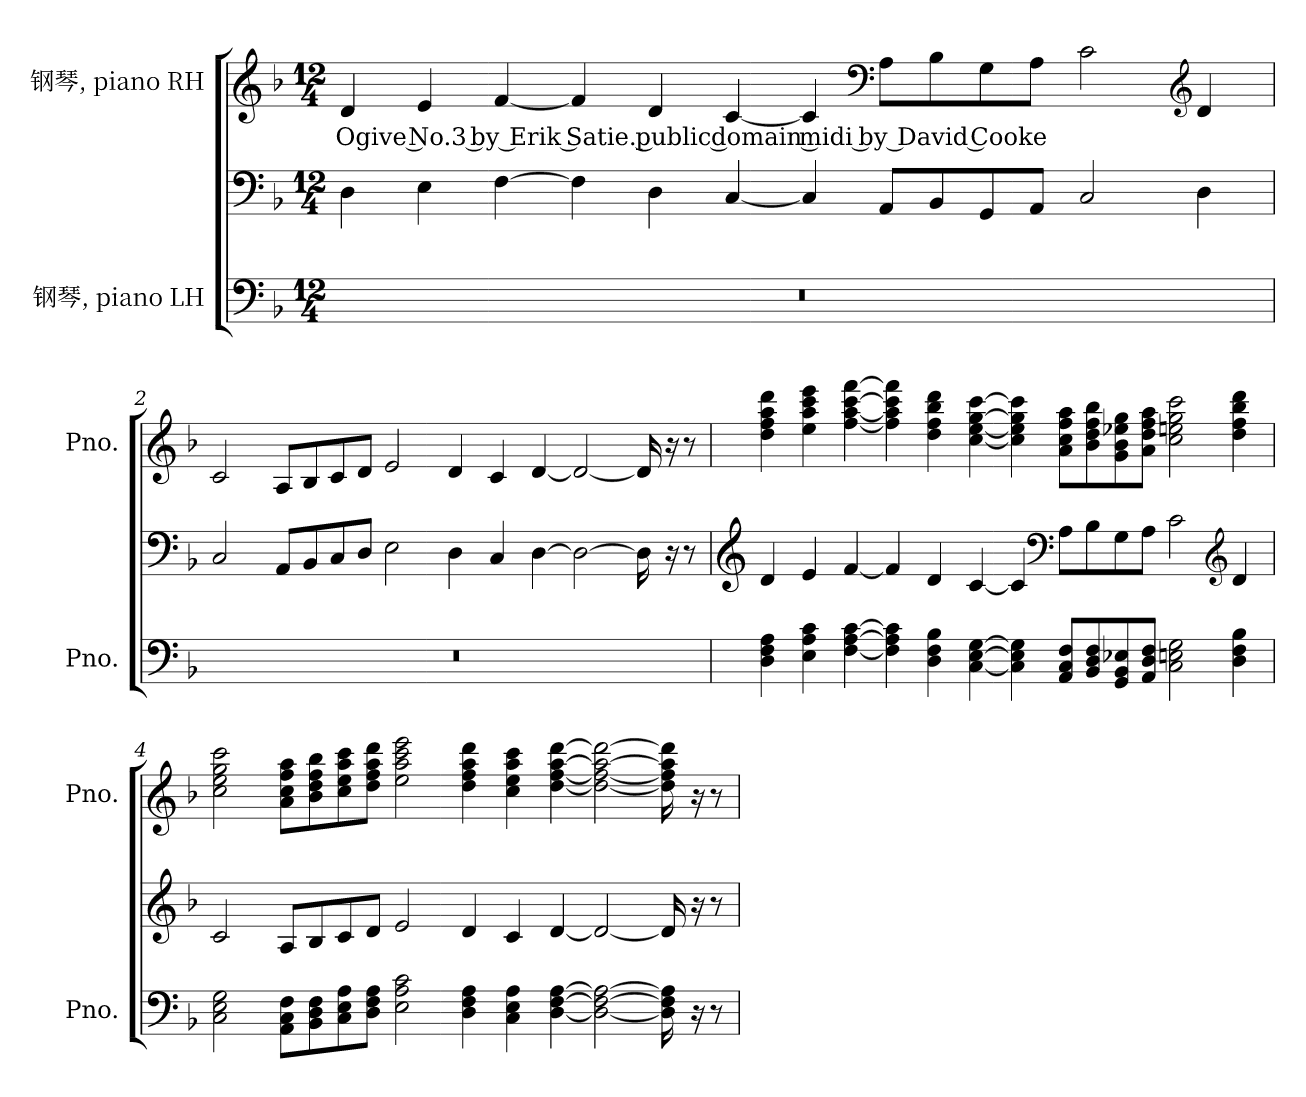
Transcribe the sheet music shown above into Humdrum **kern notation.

**kern	**kern	**kern	**text
*part2	*part2	*part1	*part1
*staff3	*staff2	*staff1	*staff1
*I"钢琴, piano LH	*	*I"钢琴, piano RH	*
*I'Pno.	*	*I'Pno.	*
*clefF4	*clefF4	*clefG2	*
*k[b-]	*k[b-]	*k[b-]	*
*M12/4	*M12/4	*M12/4	*
*MM56	*MM56	*MM56	*
=1	=1	=1	=1
0.r	4D\	4d/	Ogive No.3 by Erik Satie. public domain midi by David Cooke
.	4E\	4e/	.
.	[4F\	[4f/	.
.	4F\]	4f/]	.
.	4D\	4d/	.
.	[4C/	[4c/	.
.	4C/]	4c/]	.
*	*	*clefF4	*
.	8AA/L	8A\L	.
.	8BB-/	8B-\	.
.	8GG/	8G\	.
.	8AA/J	8A\J	.
.	2C/	2c\	.
*	*	*clefG2	*
.	4D\	4d/	.
!!LO:LB:g=z
=2	=2	=2	=2
0.r	2C/	2c/	.
.	8AA/L	8A/L	.
.	8BB-/	8B-/	.
.	8C/	8c/	.
.	8D/J	8d/J	.
.	2E\	2e/	.
.	4D\	4d/	.
.	4C/	4c/	.
.	[4D\	[4d/	.
.	2D\_	2d/_	.
.	16D\]	16d/]	.
.	16r	16r	.
.	8r	8r	.
=3	=3	=3	=3
*	*clefG2	*	*
4D\ 4F\ 4A\	4d/	4dd\ 4ff\ 4aa\ 4ddd\	.
4E\ 4A\ 4c\	4e/	4ee\ 4aa\ 4ccc\ 4eee\	.
[4F\ [4A\ [4c\	[4f/	[4ff\ [4aa\ [4ccc\ [4fff\	.
4F\] 4A\] 4c\]	4f/]	4ff\] 4aa\] 4ccc\] 4fff\]	.
4D\ 4F\ 4B-\	4d/	4dd\ 4ff\ 4bb-\ 4ddd\	.
[4C\ [4E\ [4G\	[4c/	[4cc\ [4ee\ [4gg\ [4ccc\	.
4C\] 4E\] 4G\]	4c/]	4cc\] 4ee\] 4gg\] 4ccc\]	.
*	*clefF4	*	*
8AA/ 8C/ 8F/L	8A\L	8a\ 8cc\ 8ff\ 8aa\L	.
8BB-/ 8D/ 8F/	8B-\	8b-\ 8dd\ 8ff\ 8bb-\	.
8GG/ 8BB-/ 8E-X/	8G\	8g\ 8b-\ 8ee-X\ 8gg\	.
8AA/ 8D/ 8F/J	8A\J	8a\ 8dd\ 8ff\ 8aa\J	.
2C\ 2En\ 2G\	2c\	2cc\ 2een\ 2gg\ 2ccc\	.
*	*clefG2	*	*
4D\ 4F\ 4B-\	4d/	4dd\ 4ff\ 4bb-\ 4ddd\	.
!!LO:LB:g=z
=4	=4	=4	=4
2C\ 2E\ 2G\	2c/	2cc\ 2ee\ 2gg\ 2ccc\	.
8AA\ 8C\ 8F\L	8A/L	8a\ 8cc\ 8ff\ 8aa\L	.
8BB-\ 8D\ 8F\	8B-/	8b-\ 8dd\ 8ff\ 8bb-\	.
8C\ 8E\ 8A\	8c/	8cc\ 8ee\ 8aa\ 8ccc\	.
8D\ 8F\ 8A\J	8d/J	8dd\ 8ff\ 8aa\ 8ddd\J	.
2E\ 2A\ 2c\	2e/	2ee\ 2aa\ 2ccc\ 2eee\	.
4D\ 4F\ 4A\	4d/	4dd\ 4ff\ 4aa\ 4ddd\	.
4C\ 4E\ 4A\	4c/	4cc\ 4ee\ 4aa\ 4ccc\	.
[4D\ [4F\ [4A\	[4d/	[4dd\ [4ff\ [4aa\ [4ddd\	.
2D\_ 2F\_ 2A\_	2d/_	2dd\_ 2ff\_ 2aa\_ 2ddd\_	.
16D\] 16F\] 16A\]	16d/]	16dd\] 16ff\] 16aa\] 16ddd\]	.
16r	16r	16r	.
8r	8r	8r	.
=	=	=	=
*-	*-	*-	*-
